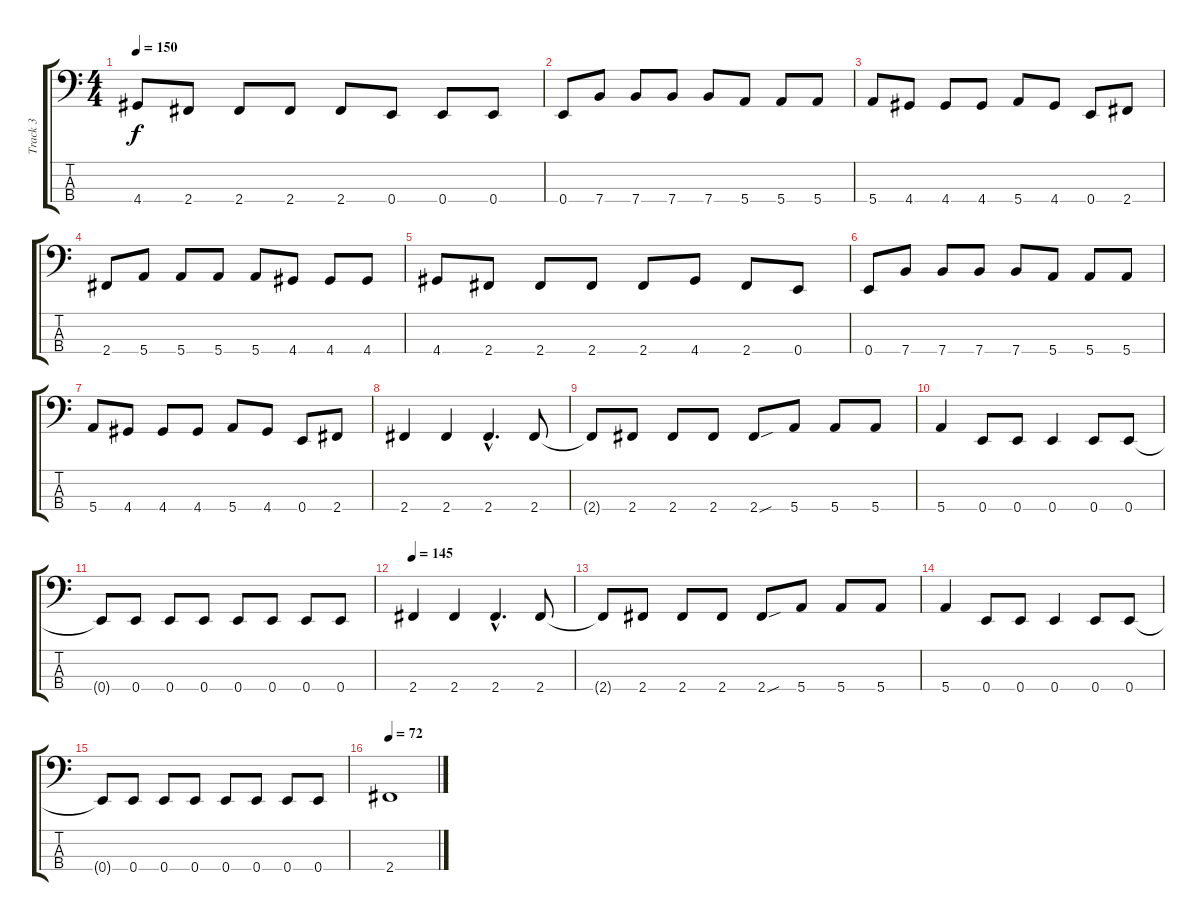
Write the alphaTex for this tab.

\track ("Track 3" "Track 3") {instrument electricbassfinger}
\staff {score tabs}
\tuning (G2 D2 A1 E1) {hide}
\ts (4 4)
\tempo 150
\clef f4
\ks c
4.4.8{dy f} 2.4.8 2.4.8 2.4.8 2.4.8 0.4.8 0.4.8 0.4.8 |
0.4.8 7.4.8 7.4.8 7.4.8 7.4.8 5.4.8 5.4.8 5.4.8 |
5.4.8 4.4.8 4.4.8 4.4.8 5.4.8 4.4.8 0.4.8 2.4.8 |
2.4.8 5.4.8 5.4.8 5.4.8 5.4.8 4.4.8 4.4.8 4.4.8 |
4.4.8 2.4.8 2.4.8 2.4.8 2.4.8 4.4.8 2.4.8 0.4.8 |
0.4.8 7.4.8 7.4.8 7.4.8 7.4.8 5.4.8 5.4.8 5.4.8 |
5.4.8 4.4.8 4.4.8 4.4.8 5.4.8 4.4.8 0.4.8 2.4.8 |
2.4.4 2.4.4 2.4{hac}.4{d} 2.4.8 |
2.4{t}.8 2.4.8 2.4.8 2.4.8 2.4{sou}.8 5.4.8 5.4.8 5.4.8 |
5.4.4 0.4.8 0.4.8 0.4.4 0.4.8 0.4.8 |
0.4{t}.8 0.4.8 0.4.8 0.4.8 0.4.8 0.4.8 0.4.8 0.4.8 |
\tempo 145
2.4.4 2.4.4 2.4{hac}.4{d} 2.4.8 |
2.4{t}.8 2.4.8 2.4.8 2.4.8 2.4{sou}.8 5.4.8 5.4.8 5.4.8 |
5.4.4 0.4.8 0.4.8 0.4.4 0.4.8 0.4.8 |
0.4{t}.8 0.4.8 0.4.8 0.4.8 0.4.8 0.4.8 0.4.8 0.4.8 |
\tempo 72
2.4.1
